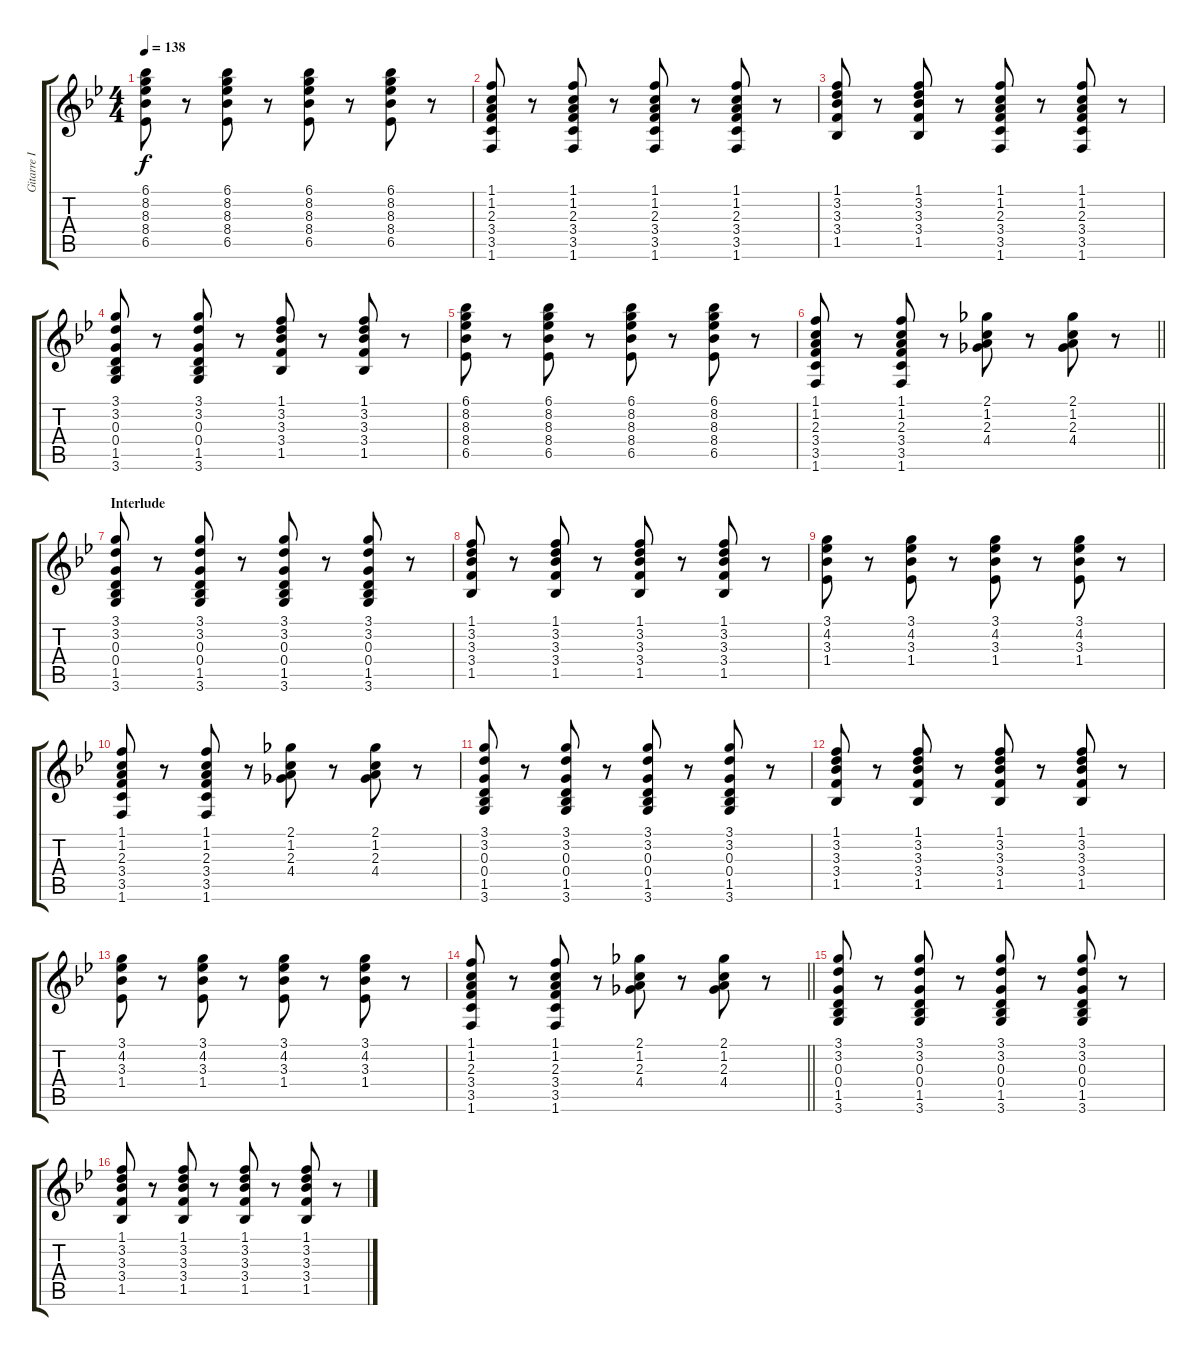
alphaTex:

\track ("Gitarre I" "Gitarre I") {instrument electricguitarclean}
\staff {score tabs}
\tuning (E4 B3 G3 D3 A2 E2) {hide}
\ts (4 4)
\tempo 138
\clef g2
\ks bb
(6.1 8.2 8.3 8.4 6.5).8{dy f} r.8 (6.1 8.2 8.3 8.4 6.5).8 r.8 (6.1 8.2 8.3 8.4 6.5).8 r.8 (6.1 8.2 8.3 8.4 6.5).8 r.8 |
(1.1 1.2 2.3 3.4 3.5 1.6).8 r.8 (1.1 1.2 2.3 3.4 3.5 1.6).8 r.8 (1.1 1.2 2.3 3.4 3.5 1.6).8 r.8 (1.1 1.2 2.3 3.4 3.5 1.6).8 r.8 |
(1.1 3.2 3.3 3.4 1.5).8 r.8 (1.1 3.2 3.3 3.4 1.5).8 r.8 (1.1 1.2 2.3 3.4 3.5 1.6).8 r.8 (1.1 1.2 2.3 3.4 3.5 1.6).8 r.8 |
(3.1 3.2 0.3 0.4 1.5 3.6).8 r.8 (3.1 3.2 0.3 0.4 1.5 3.6).8 r.8 (1.1 3.2 3.3 3.4 1.5).8 r.8 (1.1 3.2 3.3 3.4 1.5).8 r.8 |
(6.1 8.2 8.3 8.4 6.5).8 r.8 (6.1 8.2 8.3 8.4 6.5).8 r.8 (6.1 8.2 8.3 8.4 6.5).8 r.8 (6.1 8.2 8.3 8.4 6.5).8 r.8 |
\barLineRight lightlight
(1.1 1.2 2.3 3.4 3.5 1.6).8 r.8 (1.1 1.2 2.3 3.4 3.5 1.6).8 r.8 (2.1 1.2 2.3 4.4).8 r.8 (2.1 1.2 2.3 4.4).8 r.8 |
\section ("" "Interlude")
(3.1 3.2 0.3 0.4 1.5 3.6).8 r.8 (3.1 3.2 0.3 0.4 1.5 3.6).8 r.8 (3.1 3.2 0.3 0.4 1.5 3.6).8 r.8 (3.1 3.2 0.3 0.4 1.5 3.6).8 r.8 |
(1.1 3.2 3.3 3.4 1.5).8 r.8 (1.1 3.2 3.3 3.4 1.5).8 r.8 (1.1 3.2 3.3 3.4 1.5).8 r.8 (1.1 3.2 3.3 3.4 1.5).8 r.8 |
(3.1 4.2 3.3 1.4).8 r.8 (3.1 4.2 3.3 1.4).8 r.8 (3.1 4.2 3.3 1.4).8 r.8 (3.1 4.2 3.3 1.4).8 r.8 |
(1.1 1.2 2.3 3.4 3.5 1.6).8 r.8 (1.1 1.2 2.3 3.4 3.5 1.6).8 r.8 (2.1 1.2 2.3 4.4).8 r.8 (2.1 1.2 2.3 4.4).8 r.8 |
(3.1 3.2 0.3 0.4 1.5 3.6).8 r.8 (3.1 3.2 0.3 0.4 1.5 3.6).8 r.8 (3.1 3.2 0.3 0.4 1.5 3.6).8 r.8 (3.1 3.2 0.3 0.4 1.5 3.6).8 r.8 |
(1.1 3.2 3.3 3.4 1.5).8 r.8 (1.1 3.2 3.3 3.4 1.5).8 r.8 (1.1 3.2 3.3 3.4 1.5).8 r.8 (1.1 3.2 3.3 3.4 1.5).8 r.8 |
(3.1 4.2 3.3 1.4).8 r.8 (3.1 4.2 3.3 1.4).8 r.8 (3.1 4.2 3.3 1.4).8 r.8 (3.1 4.2 3.3 1.4).8 r.8 |
\barLineRight lightlight
(1.1 1.2 2.3 3.4 3.5 1.6).8 r.8 (1.1 1.2 2.3 3.4 3.5 1.6).8 r.8 (2.1 1.2 2.3 4.4).8 r.8 (2.1 1.2 2.3 4.4).8 r.8 |
(3.1 3.2 0.3 0.4 1.5 3.6).8 r.8 (3.1 3.2 0.3 0.4 1.5 3.6).8 r.8 (3.1 3.2 0.3 0.4 1.5 3.6).8 r.8 (3.1 3.2 0.3 0.4 1.5 3.6).8 r.8 |
(1.1 3.2 3.3 3.4 1.5).8 r.8 (1.1 3.2 3.3 3.4 1.5).8 r.8 (1.1 3.2 3.3 3.4 1.5).8 r.8 (1.1 3.2 3.3 3.4 1.5).8 r.8
